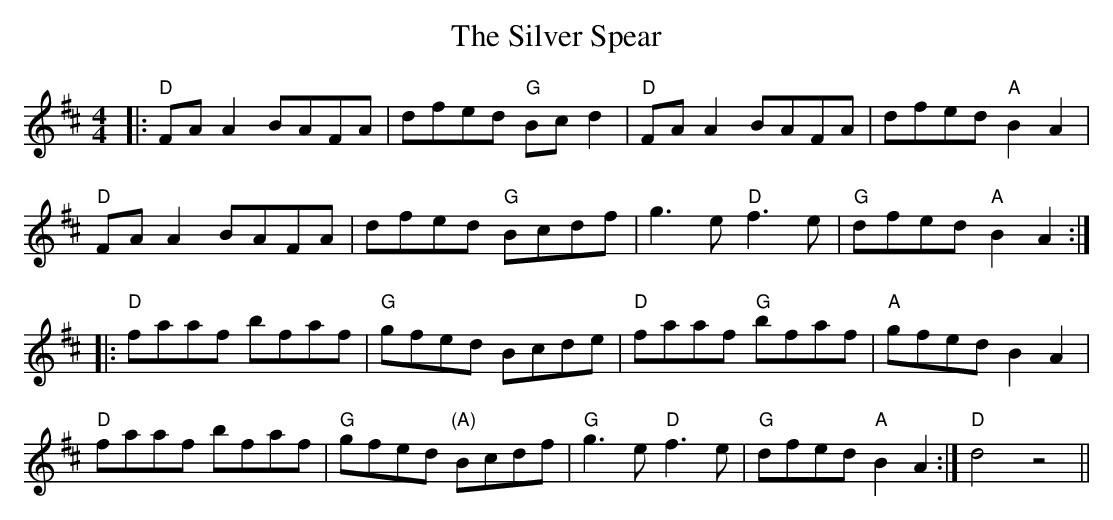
X:1
T:Silver Spear, The
M:4/4
L:1/8
K:D
|:"D"FAA2 BAFA|dfed "G"Bcd2|"D"FAA2 BAFA|dfed "A"B2A2|
"D"FAA2 BAFA|dfed "G"Bcdf|g3e "D"f3e|"G"dfed "A"B2A2:|
|:"D"faaf bfaf|"G"gfed Bcde|"D"faaf "G"bfaf|"A"gfed B2A2|
"D"faaf bfaf|"G"gfed "(A)"Bcdf|"G"g3e "D"f3e|"G"dfed "A"B2A2:|"D"d4 z4||
